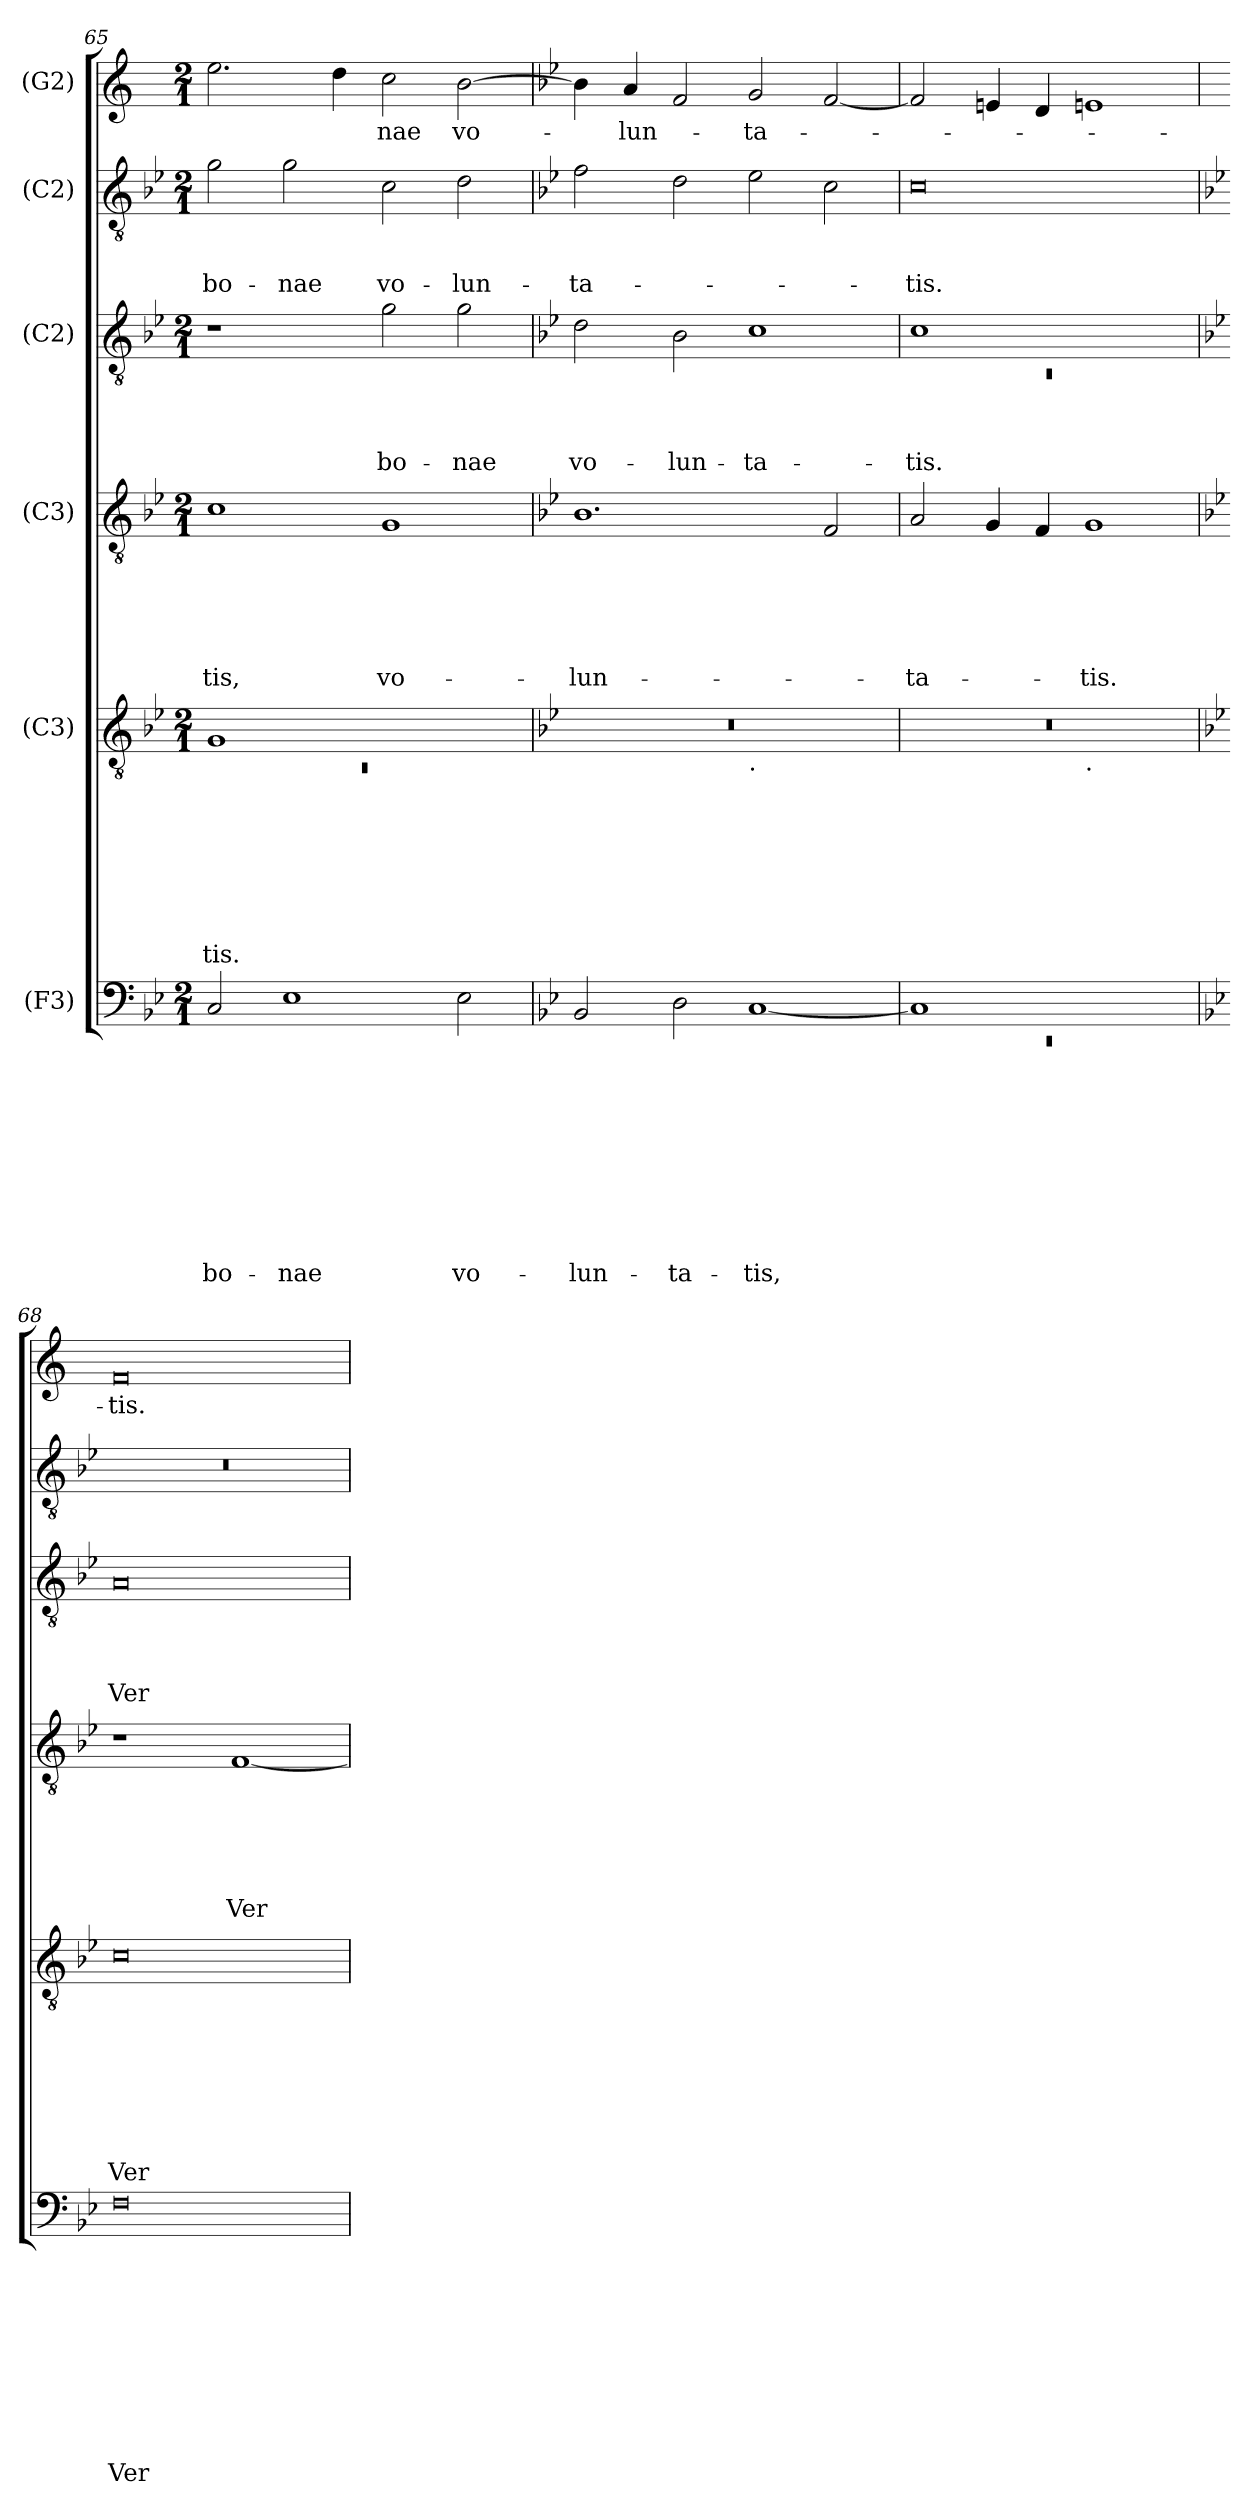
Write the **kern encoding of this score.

**kern	**text	**text	**text	**text	**text	**text	**text	**text	**text	**text	**kern	**text	**text	**text	**text	**text	**text	**text	**text	**kern	**text	**text	**text	**text	**text	**text	**kern	**text	**text	**text	**text	**kern	**text	**text	**text	**kern	**text
*part6	*part6	*part6	*part6	*part6	*part6	*part6	*part6	*part6	*part6	*part6	*part5	*part5	*part5	*part5	*part5	*part5	*part5	*part5	*part5	*part4	*part4	*part4	*part4	*part4	*part4	*part4	*part3	*part3	*part3	*part3	*part3	*part2	*part2	*part2	*part2	*part1	*part1
*staff6	*staff6	*staff6	*staff6	*staff6	*staff6	*staff6	*staff6	*staff6	*staff6	*staff6	*staff5	*staff5	*staff5	*staff5	*staff5	*staff5	*staff5	*staff5	*staff5	*staff4	*staff4	*staff4	*staff4	*staff4	*staff4	*staff4	*staff3	*staff3	*staff3	*staff3	*staff3	*staff2	*staff2	*staff2	*staff2	*staff1	*staff1
*I"(F3)	*	*	*	*	*	*	*	*	*	*	*I"(C3)	*	*	*	*	*	*	*	*	*I"(C3)	*	*	*	*	*	*	*I"(C2)	*	*	*	*	*I"(C2)	*	*	*	*I"(G2)	*
*clefF4	*	*	*	*	*	*	*	*	*	*	*clefGv2	*	*	*	*	*	*	*	*	*clefGv2	*	*	*	*	*	*	*clefGv2	*	*	*	*	*clefGv2	*	*	*	*clefG2	*
*k[b-e-]	*	*	*	*	*	*	*	*	*	*	*k[b-e-]	*	*	*	*	*	*	*	*	*k[b-e-]	*	*	*	*	*	*	*k[b-e-]	*	*	*	*	*k[b-e-]	*	*	*	*k[]	*
*B-:	*	*	*	*	*	*	*	*	*	*	*B-:	*	*	*	*	*	*	*	*	*B-:	*	*	*	*	*	*	*B-:	*	*	*	*	*B-:	*	*	*	*C:	*
*M2/1	*	*	*	*	*	*	*	*	*	*	*M2/1	*	*	*	*	*	*	*	*	*M2/1	*	*	*	*	*	*	*M2/1	*	*	*	*	*M2/1	*	*	*	*M2/1	*
=65	=65	=65	=65	=65	=65	=65	=65	=65	=65	=65	=65	=65	=65	=65	=65	=65	=65	=65	=65	=65	=65	=65	=65	=65	=65	=65	=65	=65	=65	=65	=65	=65	=65	=65	=65	=65	=65
*	*	*	*	*	*	*	*	*	*	*	*^	*	*	*	*	*	*	*	*	*	*	*	*	*	*	*	*	*	*	*	*	*	*	*	*	*	*
!	!	!	!	!	!	!	!	!	!	!LO:LY:b	!	!LO:N:vis=1	!	!	!	!	!	!	!	!LO:LY:b	!	!	!	!	!	!	!LO:LY:b	!	!	!	!	!	!	!	!	!LO:LY:b	!	!
2C/	.	.	.	.	.	.	.	.	.	bo-	1G	0rC	.	.	.	.	.	.	.	-tis.	1c	.	.	.	.	.	-tis,	1r	.	.	.	.	2g\	.	.	bo-	2.ee\	.
!	!	!	!	!	!	!	!	!	!	!LO:LY:b	!	!	!	!	!	!	!	!	!	!	!	!	!	!	!	!	!	!	!	!	!	!	!	!	!	!LO:LY:b	!	!
1E-	.	.	.	.	.	.	.	.	.	-nae	.	.	.	.	.	.	.	.	.	.	.	.	.	.	.	.	.	.	.	.	.	.	2g\	.	.	-nae	.	.
.	.	.	.	.	.	.	.	.	.	.	.	.	.	.	.	.	.	.	.	.	.	.	.	.	.	.	.	.	.	.	.	.	.	.	.	.	4dd\	.
!	!	!	!	!	!	!	!	!	!	!	!	!	!	!	!	!	!	!	!	!	!	!	!	!	!	!	!LO:LY:b	!	!	!	!	!LO:LY:b	!	!	!	!LO:LY:b	!	!LO:LY:b
.	.	.	.	.	.	.	.	.	.	.	1ryy	.	.	.	.	.	.	.	.	.	1G	.	.	.	.	.	vo-	2g\	.	.	.	bo-	2c\	.	.	vo-	2cc\	-nae
!	!	!	!	!	!	!	!	!	!	!LO:LY:b	!	!	!	!	!	!	!	!	!	!	!	!	!	!	!	!	!	!	!	!	!	!LO:LY:b	!	!	!	!LO:LY:b	!	!LO:LY:b
2E-\	.	.	.	.	.	.	.	.	.	vo-	.	.	.	.	.	.	.	.	.	.	.	.	.	.	.	.	.	2g\	.	.	.	-nae	2d\	.	.	-lun-	[<2b\	vo-
!!LO:LB:g=z
=66	=66	=66	=66	=66	=66	=66	=66	=66	=66	=66	=66	=66	=66	=66	=66	=66	=66	=66	=66	=66	=66	=66	=66	=66	=66	=66	=66	=66	=66	=66	=66	=66	=66	=66	=66	=66	=66	=66
*	*	*	*	*	*	*	*	*	*	*	*	*	*	*	*	*	*	*	*	*	*	*	*	*	*	*	*	*	*	*	*	*	*	*	*	*	*k[b-e-]	*
*	*	*	*	*	*	*	*	*	*	*	*	*	*	*	*	*	*	*	*	*	*	*	*	*	*	*	*	*	*	*	*	*	*	*	*	*	*B-:	*
!	!	!	!	!	!	!	!	!	!	!LO:LY:b	!	!	!	!	!	!	!	!	!	!	!	!	!	!	!	!	!LO:LY:b	!	!	!	!	!LO:LY:b	!	!	!	!LO:LY:b	!	!
2BB-/	.	.	.	.	.	.	.	.	.	-lun-	0r	1ryy	.	.	.	.	.	.	.	.	1.B-	.	.	.	.	.	-lun-	2d\	.	.	.	vo-	2f\	.	.	-ta-	4bn\]	.
!	!	!	!	!	!	!	!	!	!	!	!	!	!	!	!	!	!	!	!	!	!	!	!	!	!	!	!	!	!	!	!	!	!	!	!	!	!	!LO:LY:b
.	.	.	.	.	.	.	.	.	.	.	.	.	.	.	.	.	.	.	.	.	.	.	.	.	.	.	.	.	.	.	.	.	.	.	.	.	4a/	-lun-
!	!	!	!	!	!	!	!	!	!	!LO:LY:b	!	!	!	!	!	!	!	!	!	!	!	!	!	!	!	!	!	!	!	!	!	!LO:LY:b	!	!	!	!	!	!
2D\	.	.	.	.	.	.	.	.	.	-ta-	.	.	.	.	.	.	.	.	.	.	.	.	.	.	.	.	.	2B-\	.	.	.	-lun-	2d\	.	.	.	2f/	.
!	!	!	!	!	!	!	!	!	!	!	!	!LO:TX:b:t=.	!	!	!	!	!	!	!	!	!	!	!	!	!	!	!	!	!	!	!	!	!	!	!	!	!	!
!	!	!	!	!	!	!	!	!	!	!LO:LY:b	!	!	!	!	!	!	!	!	!	!	!	!	!	!	!	!	!	!	!	!	!	!LO:LY:b	!	!	!	!	!	!LO:LY:b
[<1C	.	.	.	.	.	.	.	.	.	-tis,	.	1ryy	.	.	.	.	.	.	.	.	.	.	.	.	.	.	.	1c	.	.	.	-ta-	2e-\	.	.	.	2g/	-ta-
.	.	.	.	.	.	.	.	.	.	.	.	.	.	.	.	.	.	.	.	.	2F/	.	.	.	.	.	.	.	.	.	.	.	2c\	.	.	.	[<2f/	.
=67	=67	=67	=67	=67	=67	=67	=67	=67	=67	=67	=67	=67	=67	=67	=67	=67	=67	=67	=67	=67	=67	=67	=67	=67	=67	=67	=67	=67	=67	=67	=67	=67	=67	=67	=67	=67	=67	=67
*^	*	*	*	*	*	*	*	*	*	*	*	*	*	*	*	*	*	*	*	*	*	*	*	*	*	*	*	*^	*	*	*	*	*	*	*	*	*	*
!	!LO:N:vis=1	!	!	!	!	!	!	!	!	!	!	!	!	!	!	!	!	!	!	!	!	!	!	!	!	!	!	!LO:LY:b	!	!LO:N:vis=1	!	!	!	!LO:LY:b	!	!	!	!LO:LY:b	!	!
1C]	0rEE	.	.	.	.	.	.	.	.	.	.	0r	1ryy	.	.	.	.	.	.	.	.	2A/	.	.	.	.	.	-ta-	1c	0rC	.	.	.	-tis.	0c	.	.	-tis.	2f/]	.
.	.	.	.	.	.	.	.	.	.	.	.	.	.	.	.	.	.	.	.	.	.	4G/	.	.	.	.	.	.	.	.	.	.	.	.	.	.	.	.	4en/	.
.	.	.	.	.	.	.	.	.	.	.	.	.	.	.	.	.	.	.	.	.	.	4F/	.	.	.	.	.	.	.	.	.	.	.	.	.	.	.	.	4d/	.
!	!	!	!	!	!	!	!	!	!	!	!	!	!LO:TX:b:t=.	!	!	!	!	!	!	!	!	!	!	!	!	!	!	!	!	!	!	!	!	!	!	!	!	!	!	!
!	!	!	!	!	!	!	!	!	!	!	!	!	!	!	!	!	!	!	!	!	!	!	!	!	!	!	!	!LO:LY:b	!	!	!	!	!	!	!	!	!	!	!	!
1ryy	.	.	.	.	.	.	.	.	.	.	.	.	1ryy	.	.	.	.	.	.	.	.	1G	.	.	.	.	.	-tis.	1ryy	.	.	.	.	.	.	.	.	.	1en	.
*v	*v	*	*	*	*	*	*	*	*	*	*	*	*	*	*	*	*	*	*	*	*	*	*	*	*	*	*	*	*v	*v	*	*	*	*	*	*	*	*	*	*
*	*	*	*	*	*	*	*	*	*	*	*v	*v	*	*	*	*	*	*	*	*	*	*	*	*	*	*	*	*	*	*	*	*	*	*	*	*	*	*
=68	=68	=68	=68	=68	=68	=68	=68	=68	=68	=68	=68	=68	=68	=68	=68	=68	=68	=68	=68	=68	=68	=68	=68	=68	=68	=68	=68	=68	=68	=68	=68	=68	=68	=68	=68	=68	=68
*	*	*	*	*	*	*	*	*	*	*	*	*	*	*	*	*	*	*	*	*	*	*	*	*	*	*	*	*	*	*	*	*	*	*	*	*k[]	*
*	*	*	*	*	*	*	*	*	*	*	*	*	*	*	*	*	*	*	*	*	*	*	*	*	*	*	*	*	*	*	*	*	*	*	*	*C:	*
*	*	*	*	*	*	*	*	*	*	*	*^	*	*	*	*	*	*	*	*	*	*	*	*	*	*	*	*	*	*	*	*	*	*	*	*	*	*
!	!	!	!	!	!	!	!	!	!	!LO:LY:b	!	!	!	!	!	!	!	!	!	!LO:LY:b	!	!	!	!	!	!	!	!	!	!	!	!LO:LY:b	!	!	!	!	!	!LO:LY:b
*	*	*	*	*	*	*	*	*	*	*	*v	*v	*	*	*	*	*	*	*	*	*	*	*	*	*	*	*	*	*	*	*	*	*	*	*	*	*	*
0F	.	.	.	.	.	.	.	.	.	Ver-	0c	.	.	.	.	.	.	.	Ver-	1r	.	.	.	.	.	.	0A	.	.	.	Ver-	0r	.	.	.	0f	-tis.
!	!	!	!	!	!	!	!	!	!	!	!	!	!	!	!	!	!	!	!	!	!	!	!	!	!	!LO:LY:b	!	!	!	!	!	!	!	!	!	!	!
.	.	.	.	.	.	.	.	.	.	.	.	.	.	.	.	.	.	.	.	[<1F	.	.	.	.	.	Ver-	.	.	.	.	.	.	.	.	.	.	.
=	=	=	=	=	=	=	=	=	=	=	=	=	=	=	=	=	=	=	=	=	=	=	=	=	=	=	=	=	=	=	=	=	=	=	=	=	=
*-	*-	*-	*-	*-	*-	*-	*-	*-	*-	*-	*-	*-	*-	*-	*-	*-	*-	*-	*-	*-	*-	*-	*-	*-	*-	*-	*-	*-	*-	*-	*-	*-	*-	*-	*-	*-	*-
